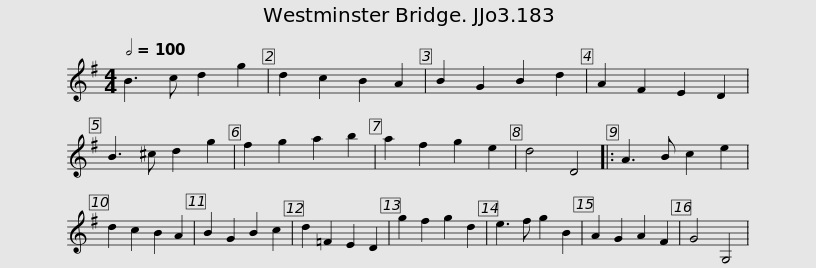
X:1
L:1/8
Q:1/2=100
M:4/4
I:linebreak $
K:G
V:1 treble
V:1
 B3 c d2 g2 | d2 c2 B2 A2 | B2 G2 B2 d2 | A2 F2 E2 D2 | B3 ^c d2 g2 | %5
 f2 g2 a2 b2 | a2 f2 g2 e2 | d4 D4 |: A3 B c2 e2 |$ d2 c2 B2 A2 | %10
 B2 G2 B2 c2 | d2 =F2 E2 D2 | g2 f2 g2 d2 | e3 f g2 B2 | A2 G2 A2 F2 | %15
 G4 G,4 | %16
